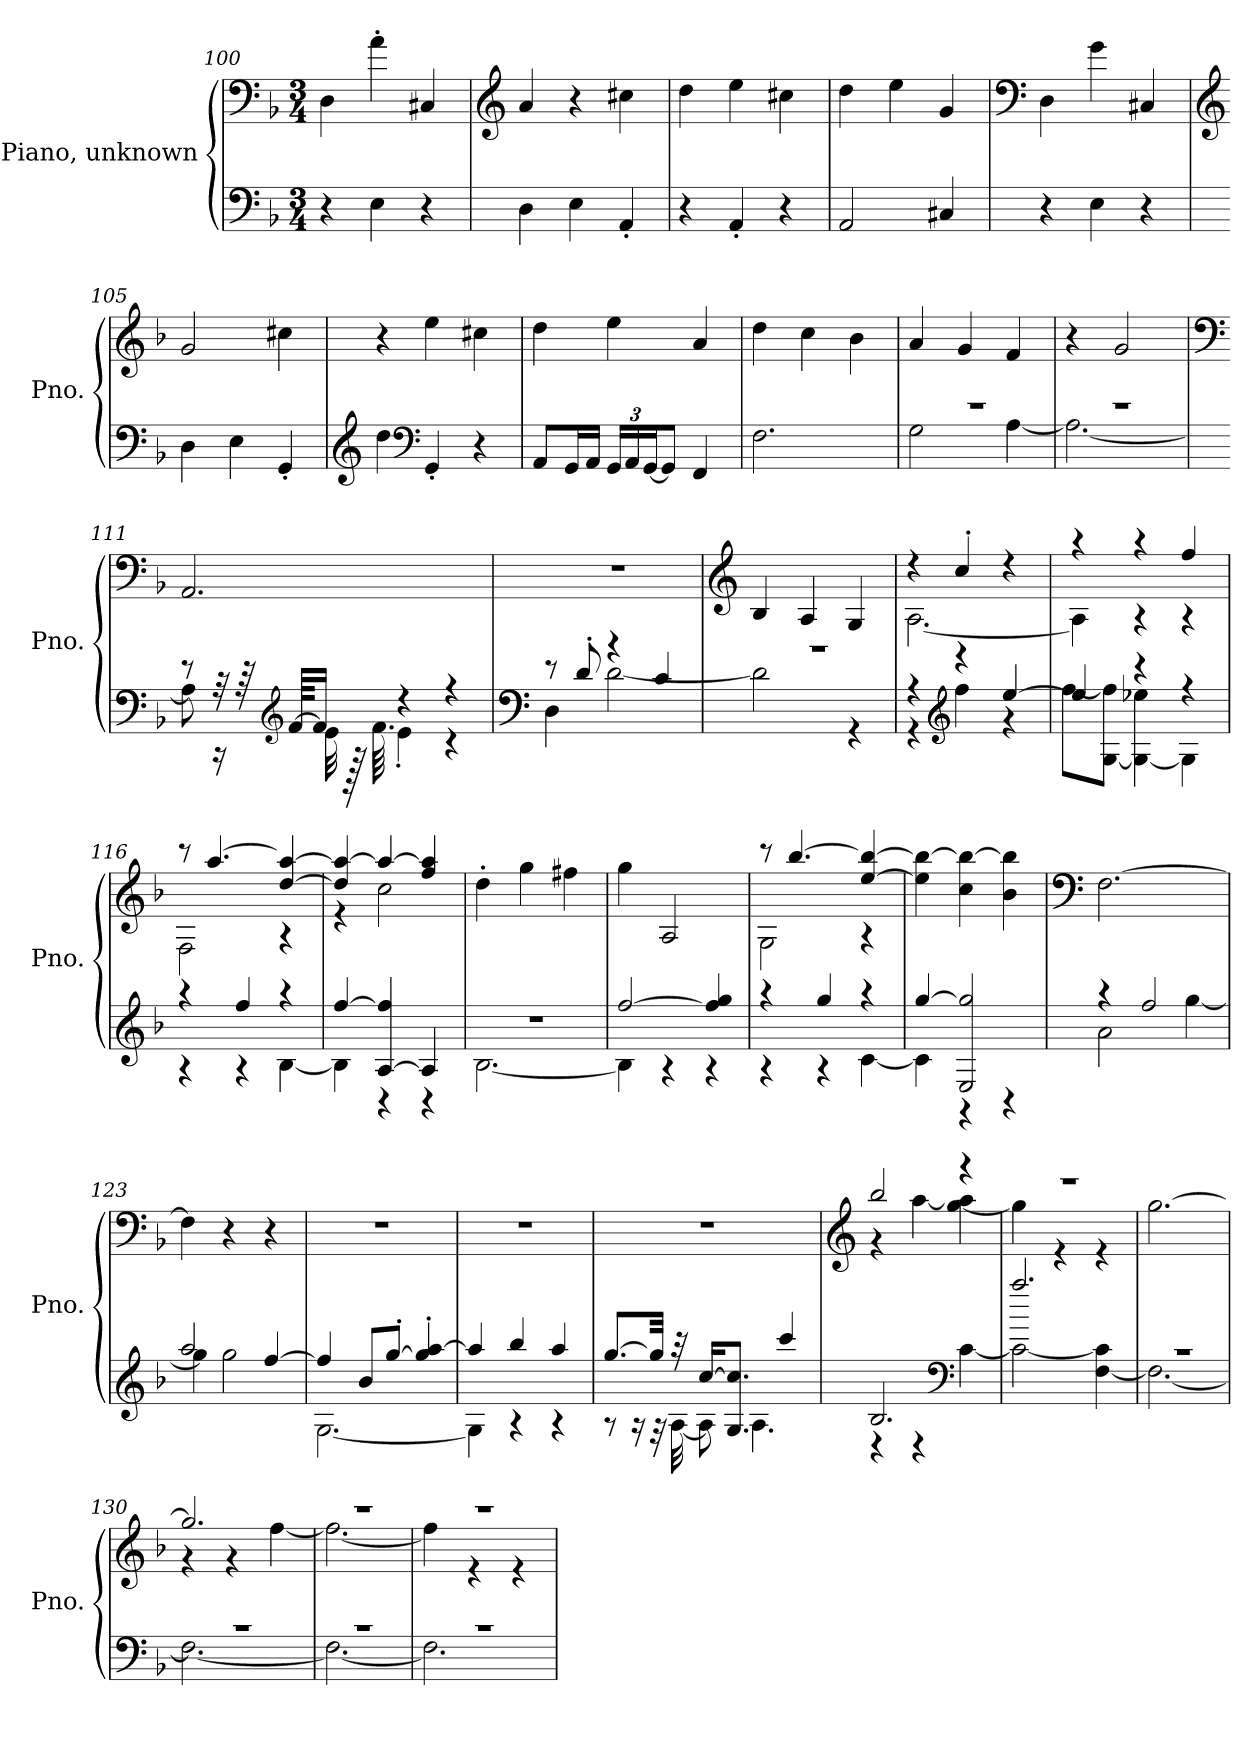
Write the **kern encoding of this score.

**kern	**kern
*part1	*part1
*staff2	*staff1
*I"Piano, unknown	*
*I'Pno.	*
*clefF4	*clefF4
*k[b-]	*k[b-]
*M3/4	*M3/4
=100	=100
4r	4D\
4E\	4a'\
4r	4C#X/
=101	=101
*	*clefG2
4D\	4a/
4E\	4r
4AA'/	4cc#X\
!!LO:LB:g=z
=102	=102
4r	4dd\
4AA'/	4ee\
4r	4cc#X\
=103	=103
2AA/	4dd\
.	4ee\
4C#X/	4g/
=104	=104
*	*clefF4
4r	4D\
4E\	4g\
4r	4C#X/
=105	=105
*	*clefG2
4D\	2g/
4E\	.
4GG'/	4cc#X\
=106	=106
*clefG2	*
4dd\	4r
*clefF4	*
4GG'/	4ee\
4r	4cc#X\
=107	=107
8AA/L	4dd\
16GG/L	.
16AA/JJ	.
*Xbrackettup	*
24GG/LL	4ee\
24AA/	.
[24GG/J	.
8GG/J]	.
4FF/	4a/
=108	=108
2.F\	4dd\
.	4cc\
.	4b-\
!!LO:LB:g=z
=109	=109
*^	*
2.r	2G\	4a/
.	.	4g/
.	[4A\	4f/
=110	=110	=110
2.r	2.A\_	4r
.	.	2g/
=111	=111	=111
*	*	*clefF4
8r	8A\]	2.AA/
32r	16r	.
64r	.	.
*clefG2	*	*
[64f/KKLL	.	.
16f/JJ]	32e\	.
.	128r	.
.	64.f\	.
4r	4e'\	.
4r	4r	.
=112	=112	=112
*clefF4	*	*
8r	4D\	2.r
8d'/	.	.
4r	[2d\	.
4c/	.	.
=113	=113	=113
*	*	*clefG2
2.r	2d\]	4B-/
.	.	4A/
.	4r	4G/
=114	=114	=114
*	*	*^
4r	4r	4r	[2.A\
*clefG2	*	*	*
4r	4ff\	4cc'/	.
[4ee/	4r	4r	.
!!LO:LB:g=z	!!
=115	=115	=115	=115
4ee/]	[8ff\L	4r	4A\]
.	[8G\ 8ff\]J	.	.
4r	4G\_ 4ee-X\	4r	4r
4r	4G\]	4ff/	4r
=116	=116	=116	=116
4r	4r	8r	2F\
.	.	[4.aa/	.
4ff/	4r	.	.
4r	[4B-\	[4dd/ 4aa/_	4r
=117	=117	=117	=117
[4ff/	4B-\]	4dd/] 4aa/_	4r
[4A/ 4ff/]	4r	4aa/_	2cc\
4A/]	4r	4ff/ 4aa/]	.
*	*	*v	*v
=118	=118	=118
2.r	[2.B-\	4dd'\
.	.	4gg\
.	.	4ff#X\
=119	=119	=119
[2ff/	4B-\]	4gg\
.	4r	2A/
4ff/] 4gg/	4r	.
=120	=120	=120
*	*	*^
4r	4r	8r	2G\
.	.	[4.bb-/	.
4gg/	4r	.	.
4r	[4c\	[4ee/ 4bb-/_	4r
*	*	*v	*v
=121	=121	=121
[4gg/	4c\]	4ee\] 4bb-\_
2E/ 2gg/]	4r	4cc\ 4bb-\_
.	4r	4b-\ 4bb-\]
=122	=122	=122
*	*	*clefF4
4r	2a\	[2.F\
2ff/	.	.
.	[4gg\	.
!!LO:PB:g=z
=123	=123	=123
2aa/	4gg\]	4F\]
.	2gg\	4r
[4ff/	.	4r
=124	=124	=124
4ff/]	[2.G\	2.r
8b-/L	.	.
[8gg'/J	.	.
4gg/]' [4aa/'	.	.
=125	=125	=125
4aa/]	4G\]	2.r
4bb-/	4r	.
4aa/	4r	.
=126	=126	=126
[8.gg/L	8r	2.r
.	16r	.
32gg/Jkk]	32r	.
32r	[32A\	.
[16cc/KL	8A\]	.
8.G/ 8.cc/]J	.	.
.	4.A\	.
4ccc/	.	.
=127	=127	=127
*	*	*clefG2
*	*	*^
2.B-/	4r	2bb-/	4r
.	4r	.	[4aa\
*clefF4	*	*	*
.	[4c\	4r	[4gg\ 4aa\]
=128	=128	=128	=128
2.aa/	2c\_	2.r	4gg\]
.	.	.	4r
.	[4F\ 4c\]	.	4r
*	*	*v	*v
=129	=129	=129
2.r	2.F\_	[2.gg\
!!LO:LB:g=z
=130	=130	=130
*	*	*^
2.r	2.F\_	2.gg/]	4r
.	.	.	4r
.	.	.	[4ff\
=131	=131	=131	=131
2.r	2.F\_	2.r	2.ff\_
=132	=132	=132	=132
2.r	2.F\]	2.r	4ff\]
.	.	.	4r
.	.	.	4r
*v	*v	*	*
*	*v	*v
=	=
*-	*-
